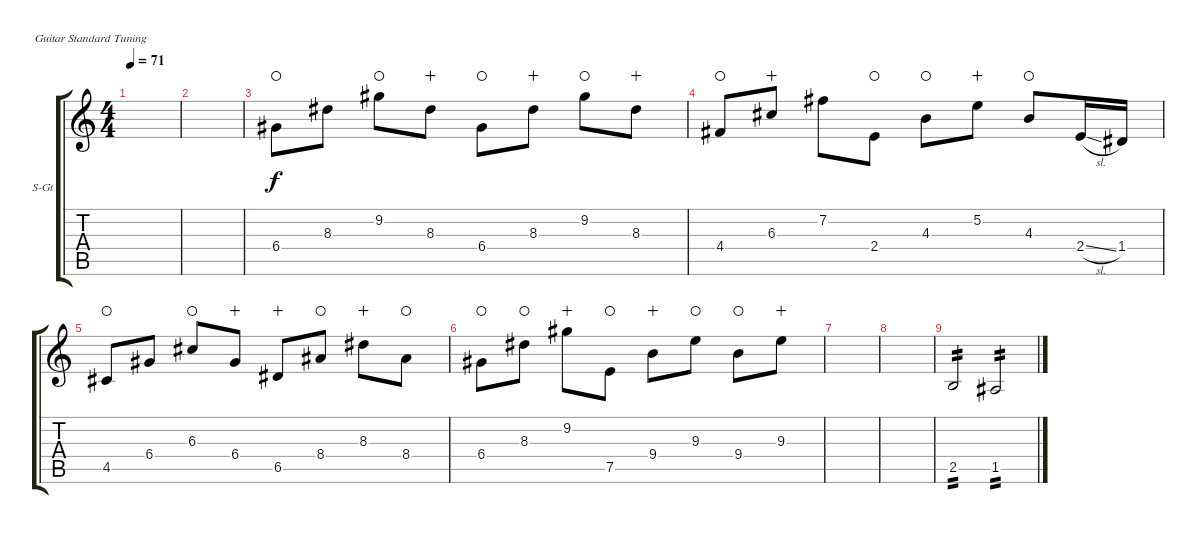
\defaultSystemsLayout 4
\bracketExtendMode groupsimilarinstruments
\firstSystemTrackNameOrientation horizontal
\otherSystemsTrackNameOrientation horizontal
\track ("Steel Guitar" "S-Gt") {instrument acousticguitarsteel}
\staff {score tabs}
\tuning (E4 B3 G3 D3 A2 E2)
\ts (4 4)
\tempo 71
\clef g2
\ks c
|
|
6.4.8{waho} 8.3.8 9.2.8{waho} 8.3.8{wahc} 6.4.8{waho} 8.3.8{wahc} 9.2.8{waho} 8.3.8{wahc} |
4.4.8{waho} 6.3.8{wahc} 7.2.8 2.4.8{waho} 4.3.8{waho} 5.2.8{wahc} 4.3.8{waho} 2.4{sl}.16 1.4.16 |
4.5.8{waho} 6.4.8 6.3.8{waho} 6.4.8{wahc} 6.5.8{wahc} 8.4.8{waho} 8.3.8{wahc} 8.4.8{waho} |
6.4.8{waho} 8.3.8{waho} 9.2.8{wahc} 7.5.8{waho} 9.4.8{wahc} 9.3.8{waho} 9.4.8{waho} 9.3.8{wahc} |
|
|
2.5.2{tp 2} 1.5.2{tp 2}
